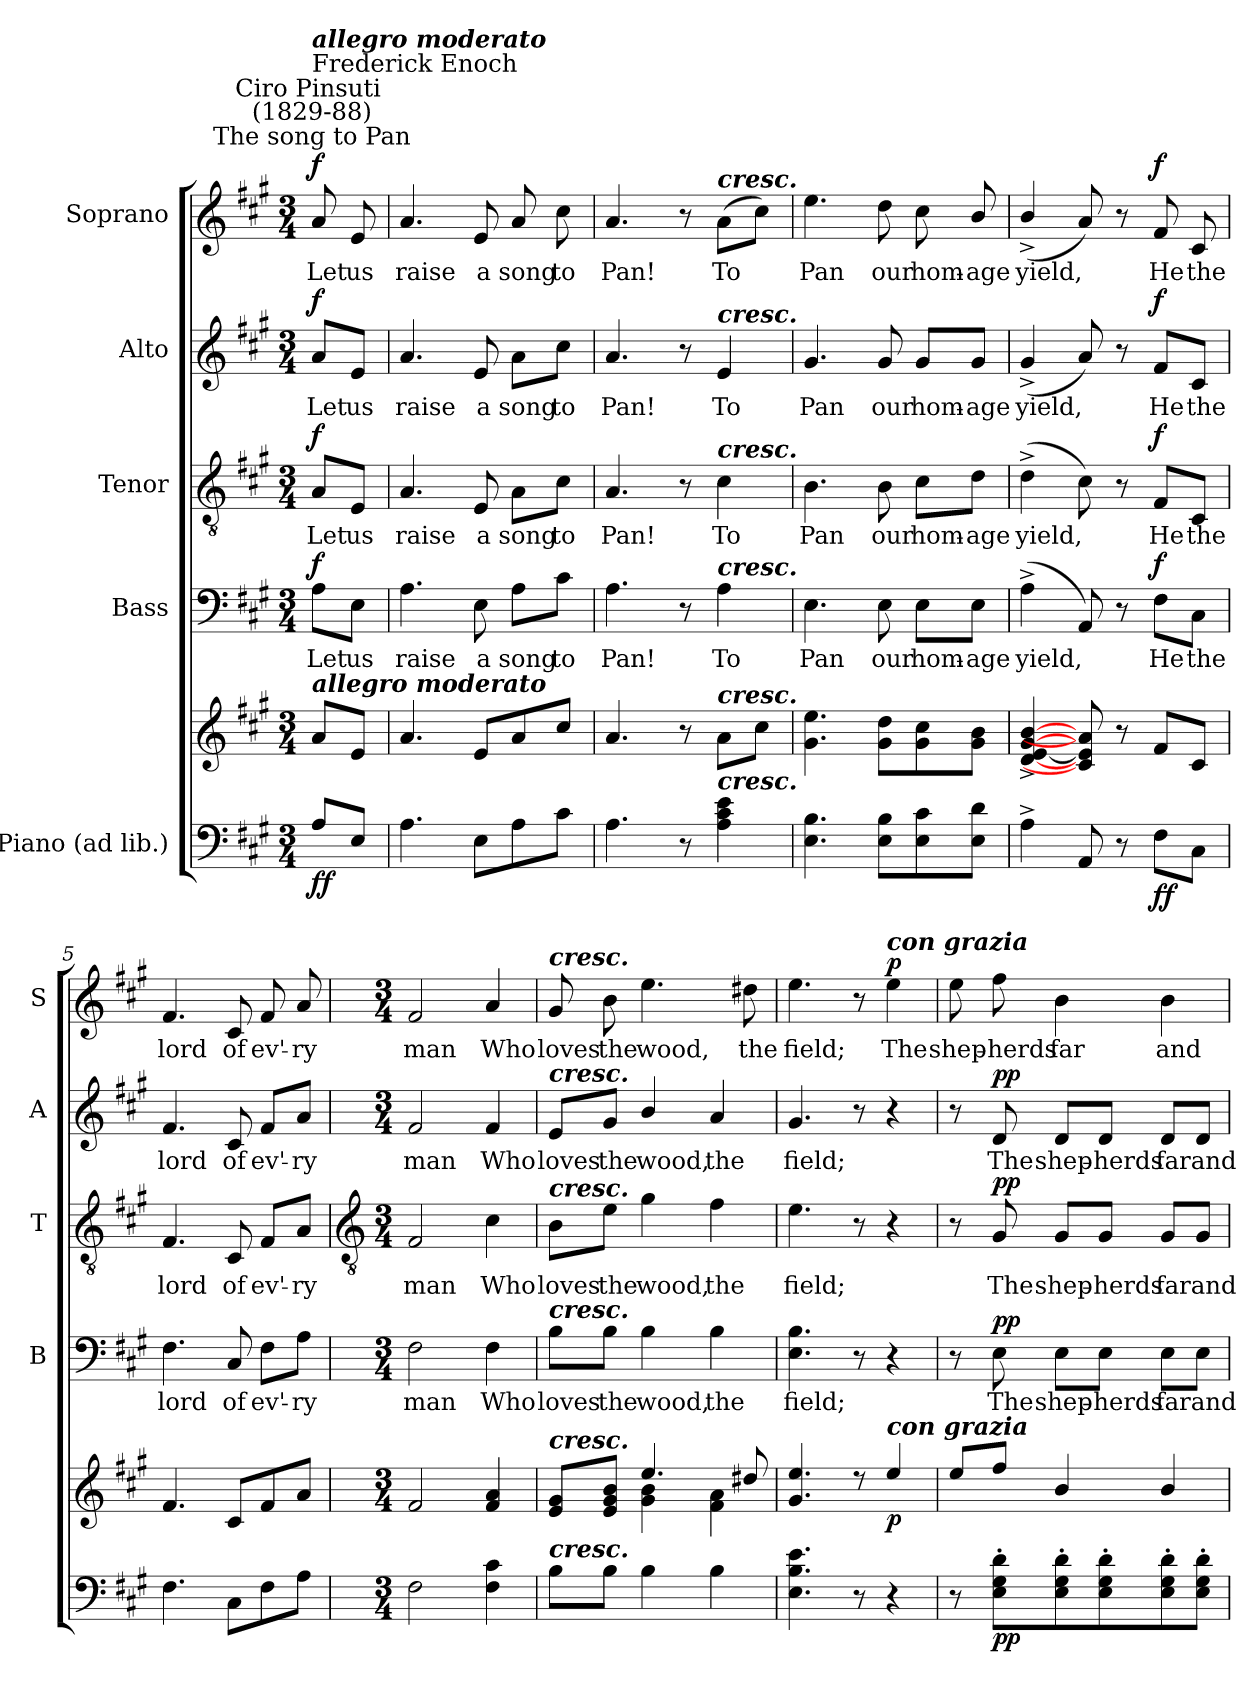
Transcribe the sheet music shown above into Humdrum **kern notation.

**kern	**kern	**dynam	**kern	**text	**dynam	**kern	**text	**dynam	**kern	**text	**dynam	**kern	**text	**dynam
*part5	*part5	*part5	*part4	*part4	*part4	*part3	*part3	*part3	*part2	*part2	*part2	*part1	*part1	*part1
*staff6	*staff5	*staff5/6	*staff4	*staff4	*staff4	*staff3	*staff3	*staff3	*staff2	*staff2	*staff2	*staff1	*staff1	*staff1
*I"Piano (ad lib.)	*	*	*I"Bass	*	*	*I"Tenor	*	*	*I"Alto	*	*	*I"Soprano	*	*
*	*	*	*I'B	*	*	*I'T	*	*	*I'A	*	*	*I'S	*	*
*clefF4	*clefG2	*	*clefF4	*	*	*clefGv2	*	*	*clefG2	*	*	*clefG2	*	*
*k[f#c#g#]	*k[f#c#g#]	*	*k[f#c#g#]	*	*	*k[f#c#g#]	*	*	*k[f#c#g#]	*	*	*k[f#c#g#]	*	*
*A:	*A:	*	*A:	*	*	*A:	*	*	*A:	*	*	*A:	*	*
*M3/4	*M3/4	*	*M3/4	*	*	*M3/4	*	*	*M3/4	*	*	*M3/4	*	*
=	=	=	=	=	=	=	=	=	=	=	=	=	=	=
!	!	!	!	!	!	!	!	!	!	!	!	!LO:TX:a:cj:t=The song to Pan	!	!
!	!	!	!	!	!	!	!	!	!	!	!	!LO:TX:a:cj:t=Ciro Pinsuti \n(1829-88)	!	!
!	!	!	!	!	!	!	!	!	!	!	!	!LO:TX:a:t=Frederick Enoch	!	!
!	!	!	!	!	!	!	!	!	!	!	!	!LO:TX:a:Bi:t=allegro moderato	!	!
!	!LO:TX:a:Bi:t=allegro moderato	!	!	!	!	!	!	!	!	!	!	!	!	!
!	!	!LO:DY:b=2	!	!LO:LY:b	!	!	!LO:LY:b	!	!	!LO:LY:b	!	!	!LO:LY:b	!
!	!	!LO:DY:n=1:b	!	!	!LO:DY:b	!	!	!LO:DY:b	!	!	!LO:DY:b	!	!	!LO:DY:b
8A\L	8aL	f f	8A\L	Let	f	8A/L	Let	f	8a/L	Let	f	8a/	Let	f
!	!	!	!	!LO:LY:b	!	!	!LO:LY:b	!	!	!LO:LY:b	!	!	!LO:LY:b	!
8E/J	8eJ	.	8E\J	us	.	8E/J	us	.	8e/J	us	.	8e	us	.
=1	=1	=1	=1	=1	=1	=1	=1	=1	=1	=1	=1	=1	=1	=1
!	!	!	!	!LO:LY:b	!	!	!LO:LY:b	!	!	!LO:LY:b	!	!	!LO:LY:b	!
4.A	4.a	.	4.A	raise	.	4.A	raise	.	4.a	raise	.	4.a	raise	.
!	!	!	!	!LO:LY:b	!	!	!LO:LY:b	!	!	!LO:LY:b	!	!	!LO:LY:b	!
8EL	8eL	.	8E	a	.	8E	a	.	8e	a	.	8e	a	.
!	!	!	!	!LO:LY:b	!	!	!LO:LY:b	!	!	!LO:LY:b	!	!	!LO:LY:b	!
8A	8a	.	8A\L	song	.	8A\L	song	.	8a\L	song	.	8a	song	.
!	!	!	!	!LO:LY:b	!	!	!LO:LY:b	!	!	!LO:LY:b	!	!	!LO:LY:b	!
8c#J	8cc#J	.	8c#\J	to	.	8c#\J	to	.	8cc#\J	to	.	8cc#	to	.
=2	=2	=2	=2	=2	=2	=2	=2	=2	=2	=2	=2	=2	=2	=2
!	!	!	!	!LO:LY:b	!	!	!LO:LY:b	!	!	!LO:LY:b	!	!	!LO:LY:b	!
4.A	4.a	.	4.A	Pan!	.	4.A	Pan!	.	4.a	Pan!	.	4.a	Pan!	.
8r	8r	.	8r	.	.	8r	.	.	8r	.	.	8r	.	.
!	!	!	!	!	!	!	!	!	!	!	!	!LO:TX:a:Bi:t=cresc.	!	!
!	!	!	!	!	!	!	!	!	!LO:TX:a:Bi:t=cresc.	!	!	!	!	!
!	!	!	!	!	!	!LO:TX:a:Bi:t=cresc.	!	!	!	!	!	!	!	!
!	!	!	!LO:TX:a:Bi:t=cresc.	!	!	!	!	!	!	!	!	!	!	!
!	!LO:TX:a:Bi:t=cresc.	!	!	!	!	!	!	!	!	!	!	!	!	!
!LO:TX:a:Bi:t=cresc.	!	!	!	!	!	!	!	!	!	!	!	!	!	!
!	!	!	!	!LO:LY:b	!	!	!LO:LY:b	!	!	!LO:LY:b	!	!	!LO:LY:b	!
4A 4c# 4e	8aL	.	4A	To	.	4c#	To	.	4e	To	.	(>8aL	To	.
.	8cc#J	.	.	.	.	.	.	.	.	.	.	8cc#J)	.	.
=3	=3	=3	=3	=3	=3	=3	=3	=3	=3	=3	=3	=3	=3	=3
!	!	!	!	!LO:LY:b	!	!	!LO:LY:b	!	!	!LO:LY:b	!	!	!LO:LY:b	!
4.E 4.B	4.g# 4.ee	.	4.E	Pan	.	4.B	Pan	.	4.g#	Pan	.	4.ee	Pan	.
!	!	!	!	!LO:LY:b	!	!	!LO:LY:b	!	!	!LO:LY:b	!	!	!LO:LY:b	!
8E 8BL	8g# 8ddL	.	8E	our	.	8B	our	.	8g#	our	.	8dd	our	.
!	!	!	!	!LO:LY:b	!	!	!LO:LY:b	!	!	!LO:LY:b	!	!	!LO:LY:b	!
8E 8c#	8g# 8cc#	.	8E\L	hom-	.	8c#\L	hom-	.	8g#/L	hom-	.	8cc#	hom-	.
!	!	!	!	!LO:LY:b	!	!	!LO:LY:b	!	!	!LO:LY:b	!	!	!LO:LY:b	!
8E 8dJ	8g# 8bJ	.	8E\J	-age	.	8d\J	-age	.	8g#/J	-age	.	8b/	-age	.
=4	=4	=4	=4	=4	=4	=4	=4	=4	=4	=4	=4	=4	=4	=4
!	!	!	!	!LO:LY:b	!	!	!LO:LY:b	!	!	!LO:LY:b	!	!	!LO:LY:b	!
4A^\	[4d/^ [4e/^ [4g#/^ [4b/^	.	(4A^\	yield,	.	(>4d^\	yield,	.	(<4g#^/	yield,	.	(<4b^/	yield,	.
8AA	8c#] 8e] 8a]	.	8AA)	.	.	8c#)	.	.	8a)	.	.	8a)	.	.
8r	8r	.	8r	.	.	8r	.	.	8r	.	.	8r	.	.
!	!	!LO:DY:b=2	!	!LO:LY:b	!	!	!LO:LY:b	!	!	!LO:LY:b	!	!	!LO:LY:b	!
!	!	!LO:DY:n=1:b	!	!	!LO:DY:b	!	!	!LO:DY:b	!	!	!LO:DY:b	!	!	!LO:DY:b
8F#L	8f#L	f f	8F#\L	He	f	8F#/L	He	f	8f#/L	He	f	8f#	He	f
!	!	!	!	!LO:LY:b	!	!	!LO:LY:b	!	!	!LO:LY:b	!	!	!LO:LY:b	!
8C#J	8c#J	.	8C#\J	the	.	8C#/J	the	.	8c#/J	the	.	8c#	the	.
=5	=5	=5	=5	=5	=5	=5	=5	=5	=5	=5	=5	=5	=5	=5
!	!	!	!	!LO:LY:b	!	!	!LO:LY:b	!	!	!LO:LY:b	!	!	!LO:LY:b	!
4.F#	4.f#	.	4.F#	lord	.	4.F#	lord	.	4.f#	lord	.	4.f#	lord	.
!	!	!	!	!LO:LY:b	!	!	!LO:LY:b	!	!	!LO:LY:b	!	!	!LO:LY:b	!
8C#L	8c#L	.	8C#	of	.	8C#	of	.	8c#	of	.	8c#	of	.
!	!	!	!	!LO:LY:b	!	!	!LO:LY:b	!	!	!LO:LY:b	!	!	!LO:LY:b	!
8F#	8f#	.	8F#\L	ev'-	.	8F#/L	ev'-	.	8f#/L	ev'-	.	8f#	ev'-	.
!	!	!	!	!LO:LY:b	!	!	!LO:LY:b	!	!	!LO:LY:b	!	!	!LO:LY:b	!
8AJ	8aJ	.	8A\J	-ry	.	8A/J	-ry	.	8a/J	-ry	.	8a	-ry	.
!!LO:LB:g=z
=6	=6	=6	=6	=6	=6	=6	=6	=6	=6	=6	=6	=6	=6	=6
*	*	*	*	*	*	*clefGv2	*	*	*	*	*	*	*	*
*M3/4	*M3/4	*	*M3/4	*	*	*M3/4	*	*	*M3/4	*	*	*M3/4	*	*
*	*^	*	*	*	*	*	*	*	*	*	*	*	*	*
!	!	!LO:N:vis=1	!	!	!LO:LY:b	!	!	!LO:LY:b	!	!	!LO:LY:b	!	!	!LO:LY:b	!
2F#	2f#	2.ryy	.	2F#	man	.	2F#	man	.	2f#	man	.	2f#	man	.
!	!	!	!	!	!LO:LY:b	!	!	!LO:LY:b	!	!	!LO:LY:b	!	!	!LO:LY:b	!
4F# 4c#	4f# 4a	.	.	4F#	Who	.	4c#	Who	.	4f#	Who	.	4a	Who	.
=7	=7	=7	=7	=7	=7	=7	=7	=7	=7	=7	=7	=7	=7	=7	=7
!	!	!	!	!	!	!	!	!	!	!	!	!	!LO:TX:a:Bi:t=cresc.	!	!
!	!	!	!	!	!	!	!	!	!	!LO:TX:a:Bi:t=cresc.	!	!	!	!	!
!	!	!	!	!	!	!	!LO:TX:a:Bi:t=cresc.	!	!	!	!	!	!	!	!
!	!	!	!	!LO:TX:a:Bi:t=cresc.	!	!	!	!	!	!	!	!	!	!	!
!	!LO:TX:a:Bi:t=cresc.	!	!	!	!	!	!	!	!	!	!	!	!	!	!
!LO:TX:a:Bi:t=cresc.	!	!	!	!	!	!	!	!	!	!	!	!	!	!	!
!	!	!	!	!	!LO:LY:b	!	!	!LO:LY:b	!	!	!LO:LY:b	!	!	!LO:LY:b	!
8BL	8e 8g#L	4ryy	.	8B\L	loves	.	8B\L	loves	.	8e/L	loves	.	8g#	loves	.
!	!	!	!	!	!LO:LY:b	!	!	!LO:LY:b	!	!	!LO:LY:b	!	!	!LO:LY:b	!
8BJ	8e 8g# 8bJ	.	.	8B\J	the	.	8e\J	the	.	8g#/J	the	.	8b	the	.
!	!	!	!	!	!LO:LY:b	!	!	!LO:LY:b	!	!	!LO:LY:b	!	!	!LO:LY:b	!
4B\	4.ee/	4g#\ 4b\	.	4B\	wood,	.	4g#\	wood,	.	4b/	wood,	.	4.ee	wood,	.
!	!	!	!	!	!LO:LY:b	!	!	!LO:LY:b	!	!	!LO:LY:b	!	!	!	!
4B	.	4f#\ 4a\	.	4B	the	.	4f#	the	.	4a	the	.	.	.	.
!	!	!	!	!	!	!	!	!	!	!	!	!	!	!LO:LY:b	!
.	8dd#X/	.	.	.	.	.	.	.	.	.	.	.	8dd#X	the	.
=8	=8	=8	=8	=8	=8	=8	=8	=8	=8	=8	=8	=8	=8	=8	=8
!	!	!LO:N:vis=1	!	!	!LO:LY:b	!	!	!LO:LY:b	!	!	!LO:LY:b	!	!	!LO:LY:b	!
4.E 4.B 4.e	4.g# 4.ee	2.ryy	.	4.E 4.B	field;	.	4.e	field;	.	4.g#	field;	.	4.ee	field;	.
8r	8r	.	.	8r	.	.	8r	.	.	8r	.	.	8r	.	.
!	!	!	!	!	!	!	!	!	!	!	!	!	!LO:TX:a:Bi:t=con grazia	!	!
!	!LO:TX:a:Bi:t=con grazia	!	!	!	!	!	!	!	!	!	!	!	!	!	!
!	!	!	!LO:DY:b	!	!	!	!	!	!	!	!	!	!	!LO:LY:b	!LO:DY:b
4r	4ee	.	p	4r	.	.	4r	.	.	4r	.	.	4ee	The	p
=9	=9	=9	=9	=9	=9	=9	=9	=9	=9	=9	=9	=9	=9	=9	=9
!	!	!LO:N:vis=1	!	!	!	!	!	!	!	!	!	!	!	!LO:LY:b	!
8r	8eeL	2.ryy	.	8r	.	.	8r	.	.	8r	.	.	8ee	shep-	.
!	!	!	!LO:DY:b=2	!	!LO:LY:b	!LO:DY:b	!	!LO:LY:b	!LO:DY:b	!	!LO:LY:b	!LO:DY:b	!	!LO:LY:b	!
8E' 8G#' 8d'L	8ff#J	.	pp	8E	The	pp	8G#	The	pp	8d	The	pp	8ff#	-herds	.
!	!	!	!	!	!LO:LY:b	!	!	!LO:LY:b	!	!	!LO:LY:b	!	!	!LO:LY:b	!
8E' 8G#' 8d'	4b	.	.	8E\L	shep-	.	8G#/L	shep-	.	8d/L	shep-	.	4b	far	.
!	!	!	!	!	!LO:LY:b	!	!	!LO:LY:b	!	!	!LO:LY:b	!	!	!	!
8E' 8G#' 8d'	.	.	.	8E\J	-herds	.	8G#/J	-herds	.	8d/J	-herds	.	.	.	.
!	!	!	!	!	!LO:LY:b	!	!	!LO:LY:b	!	!	!LO:LY:b	!	!	!LO:LY:b	!
8E' 8G#' 8d'	4b	.	.	8E\L	far	.	8G#/L	far	.	8d/L	far	.	4b	and	.
!	!	!	!	!	!LO:LY:b	!	!	!LO:LY:b	!	!	!LO:LY:b	!	!	!	!
8E' 8G#' 8d'J	.	.	.	8E\J	and	.	8G#/J	and	.	8d/J	and	.	.	.	.
*	*v	*v	*	*	*	*	*	*	*	*	*	*	*	*	*
=	=	=	=	=	=	=	=	=	=	=	=	=	=	=
*-	*-	*-	*-	*-	*-	*-	*-	*-	*-	*-	*-	*-	*-	*-
